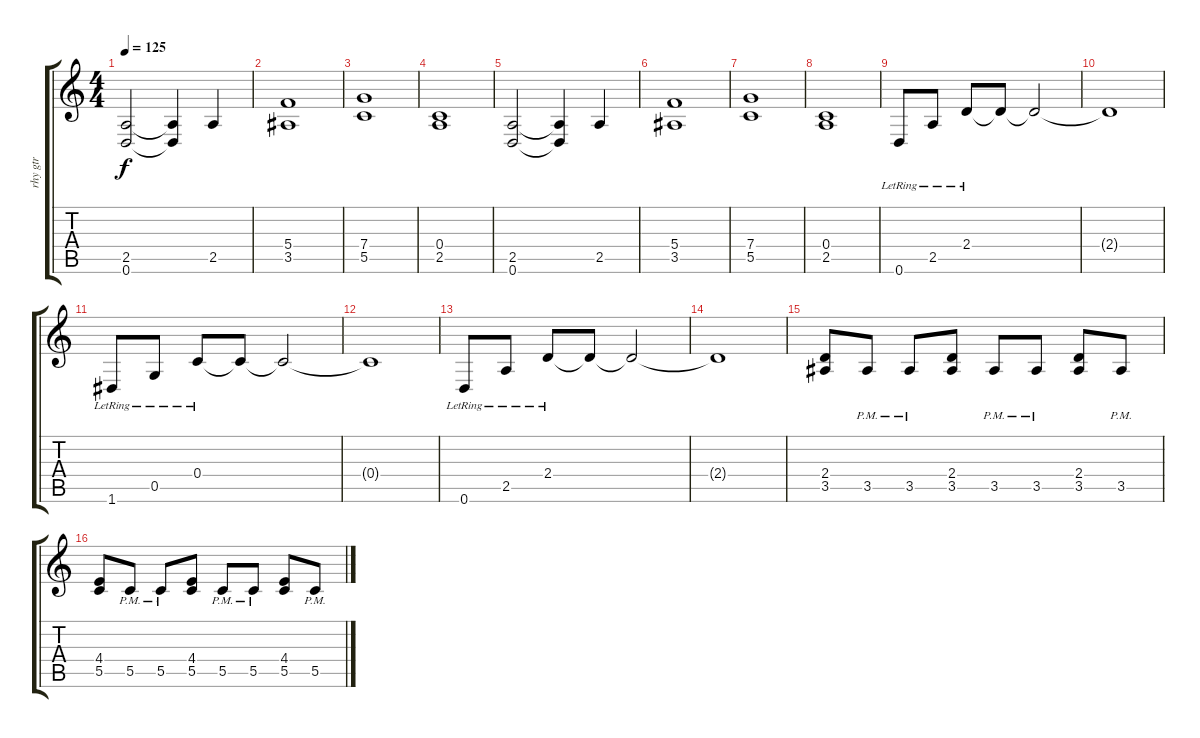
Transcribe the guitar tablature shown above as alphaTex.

\track ("rhy gtr" "rhy gtr") {instrument distortionguitar}
\staff {score tabs}
\tuning (D4 A3 F3 C3 G2 D2) {hide}
\ts (4 4)
\tempo 125
\clef g2
\ks c
(2.5 0.6).2{dy f} (2.5{t} 0.6{t}).4 2.5.4 |
(5.4 3.5).1 |
(7.4 5.5).1 |
(0.4 2.5).1 |
(2.5 0.6).2 (2.5{t} 0.6{t}).4 2.5.4 |
(5.4 3.5).1 |
(7.4 5.5).1 |
(0.4 2.5).1 |
0.6{lr}.8 2.5{lr}.8 2.4{lr}.8 2.4{t}.8 2.4{t}.2 |
2.4{t}.1 |
1.6{lr}.8 0.5{lr}.8 0.4{lr}.8 0.4{t}.8 0.4{t}.2 |
0.4{t}.1 |
0.6{lr}.8 2.5{lr}.8 2.4{lr}.8 2.4{t}.8 2.4{t}.2 |
2.4{t}.1 |
(2.4 3.5).8 3.5{pm}.8 3.5{pm}.8 (2.4 3.5).8 3.5{pm}.8 3.5{pm}.8 (2.4 3.5).8 3.5{pm}.8 |
(4.4 5.5).8 5.5{pm}.8 5.5{pm}.8 (4.4 5.5).8 5.5{pm}.8 5.5{pm}.8 (4.4 5.5).8 5.5{pm}.8
